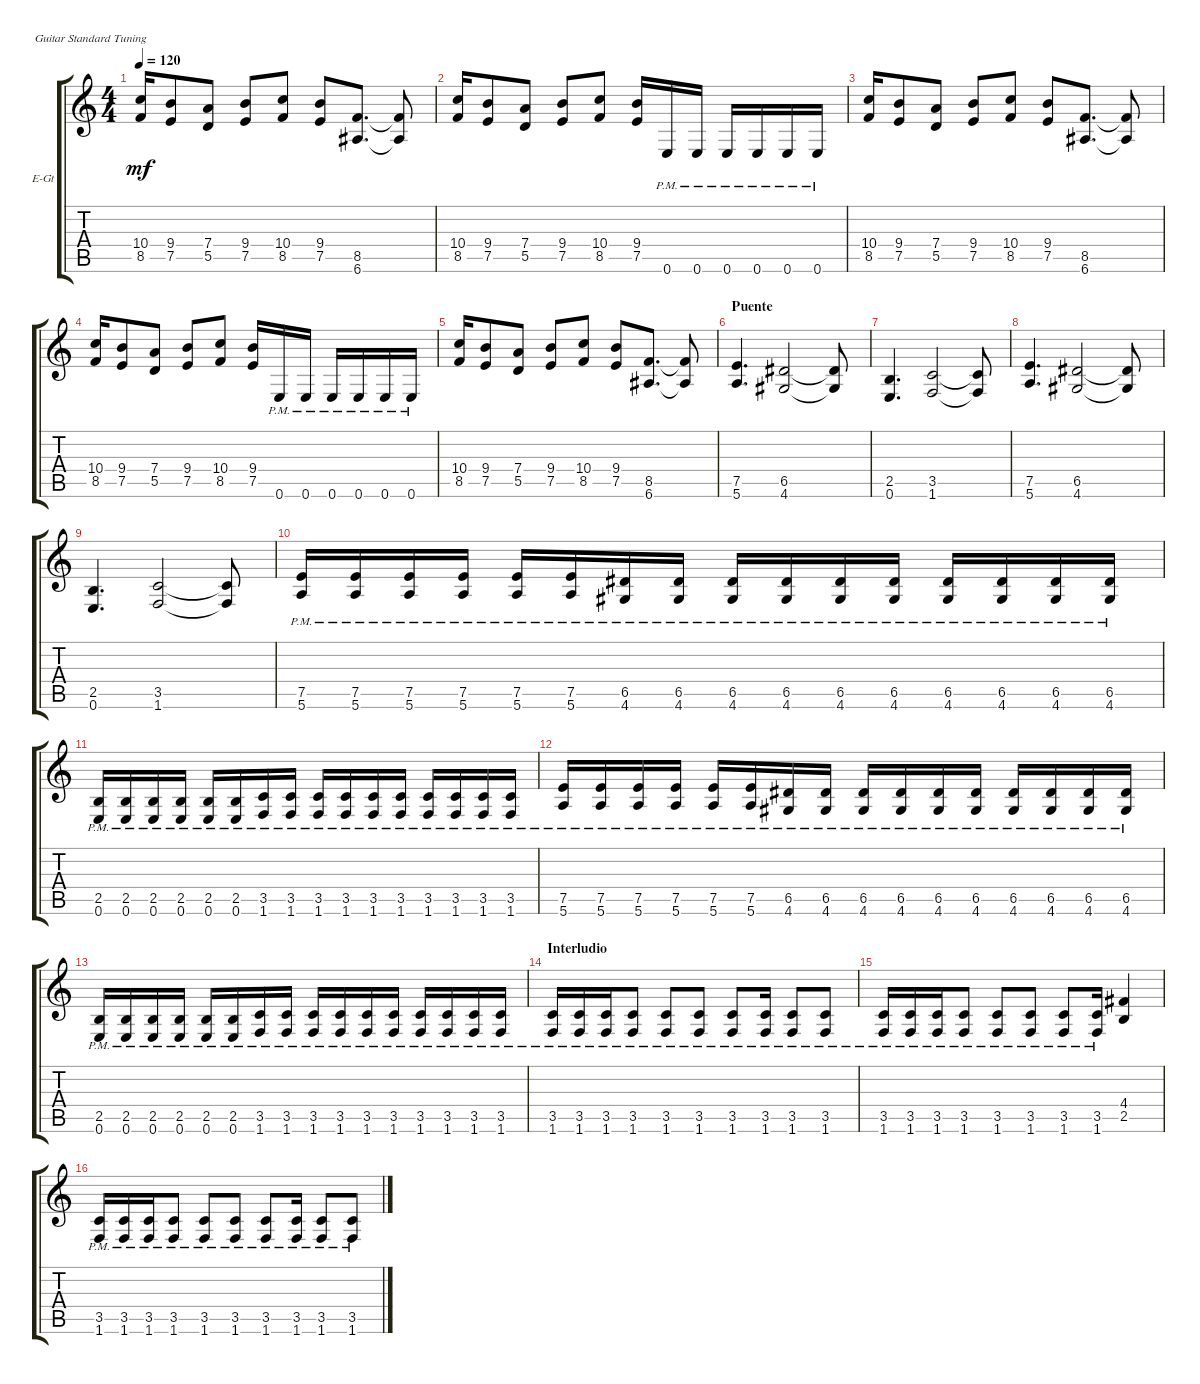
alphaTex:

\bracketExtendMode groupsimilarinstruments
\firstSystemTrackNameOrientation horizontal
\otherSystemsTrackNameOrientation horizontal
\track ("Electric Guitar 1" "E-Gt") {instrument distortionguitar}
\staff {score tabs}
\tuning (E4 B3 G3 D3 A2 E2)
\ts (4 4)
\tempo 120
\clef g2
\ks c
(8.5 10.4).16{dy mf} (7.5 9.4).8 (5.5 7.4).8 (7.5 9.4).8 (8.5 10.4).8 (7.5 9.4).8 (6.6 8.5).8{d} (6.6{t} 8.5{t}).8 |
(8.5 10.4).16 (7.5 9.4).8 (5.5 7.4).8 (7.5 9.4).8 (8.5 10.4).8 (7.5 9.4).16 0.6{pm}.16 0.6{pm}.16 0.6{pm}.16 0.6{pm}.16 0.6{pm}.16 0.6{pm}.16 |
(8.5 10.4).16 (7.5 9.4).8 (5.5 7.4).8 (7.5 9.4).8 (8.5 10.4).8 (7.5 9.4).8 (6.6 8.5).8{d} (6.6{t} 8.5{t}).8 |
(8.5 10.4).16 (7.5 9.4).8 (5.5 7.4).8 (7.5 9.4).8 (8.5 10.4).8 (7.5 9.4).16 0.6{pm}.16 0.6{pm}.16 0.6{pm}.16 0.6{pm}.16 0.6{pm}.16 0.6{pm}.16 |
(8.5 10.4).16 (7.5 9.4).8 (5.5 7.4).8 (7.5 9.4).8 (8.5 10.4).8 (7.5 9.4).8 (6.6 8.5).8{d} (6.6{t} 8.5{t}).8 |
\section ("" "Puente")
(5.6 7.5).4{d} (4.6 6.5).2 (6.5{t} 4.6{t}).8 |
(0.6 2.5).4{d} (1.6 3.5).2 (3.5{t} 1.6{t}).8 |
(5.6 7.5).4{d} (4.6 6.5).2 (6.5{t} 4.6{t}).8 |
(0.6 2.5).4{d} (1.6 3.5).2 (3.5{t} 1.6{t}).8 |
(5.6{pm} 7.5{pm}).16 (5.6{pm} 7.5{pm}).16 (5.6{pm} 7.5{pm}).16 (5.6{pm} 7.5{pm}).16 (5.6{pm} 7.5{pm}).16 (5.6{pm} 7.5{pm}).16 (4.6{pm} 6.5{pm}).16 (4.6{pm} 6.5{pm}).16 (4.6{pm} 6.5{pm}).16 (4.6{pm} 6.5{pm}).16 (4.6{pm} 6.5{pm}).16 (4.6{pm} 6.5{pm}).16 (4.6{pm} 6.5{pm}).16 (4.6{pm} 6.5{pm}).16 (4.6{pm} 6.5{pm}).16 (4.6{pm} 6.5{pm}).16 |
(0.6{pm} 2.5{pm}).16 (0.6{pm} 2.5{pm}).16 (0.6{pm} 2.5{pm}).16 (0.6{pm} 2.5{pm}).16 (0.6{pm} 2.5{pm}).16 (0.6{pm} 2.5{pm}).16 (1.6{pm} 3.5{pm}).16 (1.6{pm} 3.5{pm}).16 (1.6{pm} 3.5{pm}).16 (1.6{pm} 3.5{pm}).16 (1.6{pm} 3.5{pm}).16 (1.6{pm} 3.5{pm}).16 (1.6{pm} 3.5{pm}).16 (1.6{pm} 3.5{pm}).16 (1.6{pm} 3.5{pm}).16 (1.6{pm} 3.5{pm}).16 |
(5.6{pm} 7.5{pm}).16 (5.6{pm} 7.5{pm}).16 (5.6{pm} 7.5{pm}).16 (5.6{pm} 7.5{pm}).16 (5.6{pm} 7.5{pm}).16 (5.6{pm} 7.5{pm}).16 (4.6{pm} 6.5{pm}).16 (4.6{pm} 6.5{pm}).16 (4.6{pm} 6.5{pm}).16 (4.6{pm} 6.5{pm}).16 (4.6{pm} 6.5{pm}).16 (4.6{pm} 6.5{pm}).16 (4.6{pm} 6.5{pm}).16 (4.6{pm} 6.5{pm}).16 (4.6{pm} 6.5{pm}).16 (4.6{pm} 6.5{pm}).16 |
(0.6{pm} 2.5{pm}).16 (0.6{pm} 2.5{pm}).16 (0.6{pm} 2.5{pm}).16 (0.6{pm} 2.5{pm}).16 (0.6{pm} 2.5{pm}).16 (0.6{pm} 2.5{pm}).16 (1.6{pm} 3.5{pm}).16 (1.6{pm} 3.5{pm}).16 (1.6{pm} 3.5{pm}).16 (1.6{pm} 3.5{pm}).16 (1.6{pm} 3.5{pm}).16 (1.6{pm} 3.5{pm}).16 (1.6{pm} 3.5{pm}).16 (1.6{pm} 3.5{pm}).16 (1.6{pm} 3.5{pm}).16 (1.6{pm} 3.5{pm}).16 |
\section ("" "Interludio")
(1.6{pm} 3.5{pm}).16 (1.6{pm} 3.5{pm}).16 (1.6{pm} 3.5{pm}).16 (1.6{pm} 3.5{pm}).8 (1.6{pm} 3.5{pm}).8 (1.6{pm} 3.5{pm}).8 (1.6{pm} 3.5{pm}).8 (1.6{pm} 3.5{pm}).16 (1.6{pm} 3.5{pm}).8 (1.6{pm} 3.5{pm}).8 |
(1.6{pm} 3.5{pm}).16 (1.6{pm} 3.5{pm}).16 (1.6{pm} 3.5{pm}).16 (1.6{pm} 3.5{pm}).8 (1.6{pm} 3.5{pm}).8 (1.6{pm} 3.5{pm}).8 (1.6{pm} 3.5{pm}).8 (1.6{pm} 3.5{pm}).16 (2.5 4.4).4 |
(1.6{pm} 3.5{pm}).16 (1.6{pm} 3.5{pm}).16 (1.6{pm} 3.5{pm}).16 (1.6{pm} 3.5{pm}).8 (1.6{pm} 3.5{pm}).8 (1.6{pm} 3.5{pm}).8 (1.6{pm} 3.5{pm}).8 (1.6{pm} 3.5{pm}).16 (1.6{pm} 3.5{pm}).8 (1.6{pm} 3.5{pm}).8
